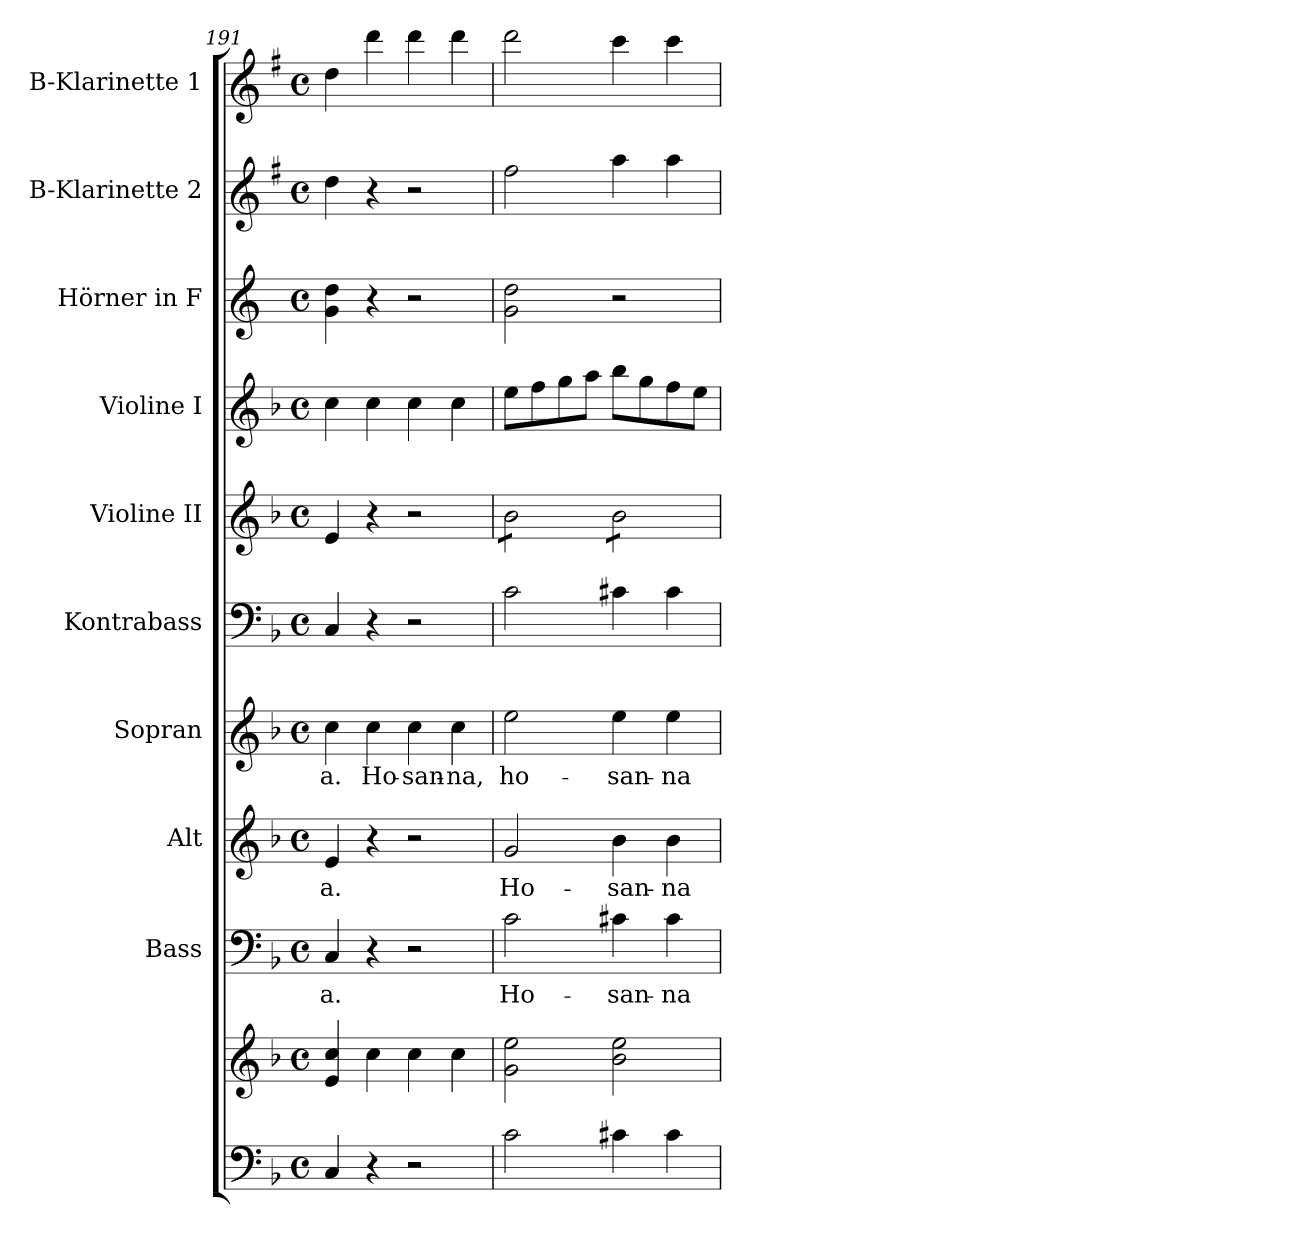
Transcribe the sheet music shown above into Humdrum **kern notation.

**kern	**kern	**kern	**text	**kern	**text	**kern	**text	**kern	**kern	**kern	**kern	**kern	**kern
*part10	*part10	*part9	*part9	*part8	*part8	*part7	*part7	*part6	*part5	*part4	*part3	*part2	*part1
*staff11	*staff10	*staff9	*staff9	*staff8	*staff8	*staff7	*staff7	*staff6	*staff5	*staff4	*staff3	*staff2	*staff1
*	*	*I"Bass	*	*I"Alt	*	*I"Sopran	*	*I"Kontrabass	*I"Violine II	*I"Violine I	*I"Hörner in F	*I"B-Klarinette 2	*I"B-Klarinette 1
*	*	*I'B.	*	*I'A.	*	*I'S.	*	*I'Kb.	*I'Vl. II	*I'Vl. I	*	*I'B Kl. 2	*I'B Kl. 1
*clefF4	*clefG2	*clefF4	*	*clefG2	*	*clefG2	*	*clefF4	*clefG2	*clefG2	*clefG2	*clefG2	*clefG2
*	*	*	*	*	*	*	*	*ITrd7c12	*	*	*ITrd4c7	*ITrd1c2	*ITrd1c2
*k[b-]	*k[b-]	*k[b-]	*	*k[b-]	*	*k[b-]	*	*k[b-]	*k[b-]	*k[b-]	*k[b-]	*k[b-]	*k[b-]
*F:	*F:	*F:	*	*F:	*	*F:	*	*F:	*F:	*F:	*F:	*F:	*F:
*M4/4	*M4/4	*M4/4	*	*M4/4	*	*M4/4	*	*M4/4	*M4/4	*M4/4	*M4/4	*M4/4	*M4/4
*met(c)	*met(c)	*met(c)	*	*met(c)	*	*met(c)	*	*met(c)	*met(c)	*met(c)	*met(c)	*met(c)	*met(c)
=191	=191	=191	=191	=191	=191	=191	=191	=191	=191	=191	=191	=191	=191
!	!	!	!LO:LY:b	!	!LO:LY:b	!	!LO:LY:b	!	!	!	!	!	!
4C/	4e/ 4cc/	4C/	-a.	4e/	-a.	4cc\	-a.	4CC/	4e/	4cc\	4c\ 4g\	4cc\	4cc\
!	!	!	!	!	!	!	!LO:LY:b	!	!	!	!	!	!
4r	4cc\	4r	.	4r	.	4cc\	Ho-	4r	4r	4cc\	4r	4r	4ccc\
!	!	!	!	!	!	!	!LO:LY:b	!	!	!	!	!	!
2r	4cc\	2r	.	2r	.	4cc\	-san-	2r	2r	4cc\	2r	2r	4ccc\
!	!	!	!	!	!	!	!LO:LY:b	!	!	!	!	!	!
.	4cc\	.	.	.	.	4cc\	-na,	.	.	4cc\	.	.	4ccc\
=192	=192	=192	=192	=192	=192	=192	=192	=192	=192	=192	=192	=192	=192
!	!	!	!LO:LY:b	!	!LO:LY:b	!	!LO:LY:b	!	!	!	!	!	!
*	*	*	*	*	*	*	*	*	*tremolo	*	*	*	*
2c\	2g\ 2ee\	2c\	Ho-	2g/	Ho-	2ee\	ho-	2C\	8b-\L	8ee\L	2c\ 2g\	2ee\	2ccc\
.	.	.	.	.	.	.	.	.	8b-\	8ff\	.	.	.
.	.	.	.	.	.	.	.	.	8b-\	8gg\	.	.	.
.	.	.	.	.	.	.	.	.	8b-\J	8aa\J	.	.	.
!	!	!	!LO:LY:b	!	!LO:LY:b	!	!LO:LY:b	!	!	!	!	!	!
4c#X\	2b-\ 2ee\	4c#X\	-san-	4b-\	-san-	4ee\	-san-	4C#X\	8b-\L	8bb-\L	2r	4gg\	4bb-\
.	.	.	.	.	.	.	.	.	8b-\	8gg\	.	.	.
!	!	!	!LO:LY:b	!	!LO:LY:b	!	!LO:LY:b	!	!	!	!	!	!
4c#\	.	4c#\	-na	4b-\	-na	4ee\	-na	4C#\	8b-\	8ff\	.	4gg\	4bb-\
.	.	.	.	.	.	.	.	.	8b-\J	8ee\J	.	.	.
*	*	*	*	*	*	*	*	*	*Xtremolo	*	*	*	*
=	=	=	=	=	=	=	=	=	=	=	=	=	=
*-	*-	*-	*-	*-	*-	*-	*-	*-	*-	*-	*-	*-	*-
